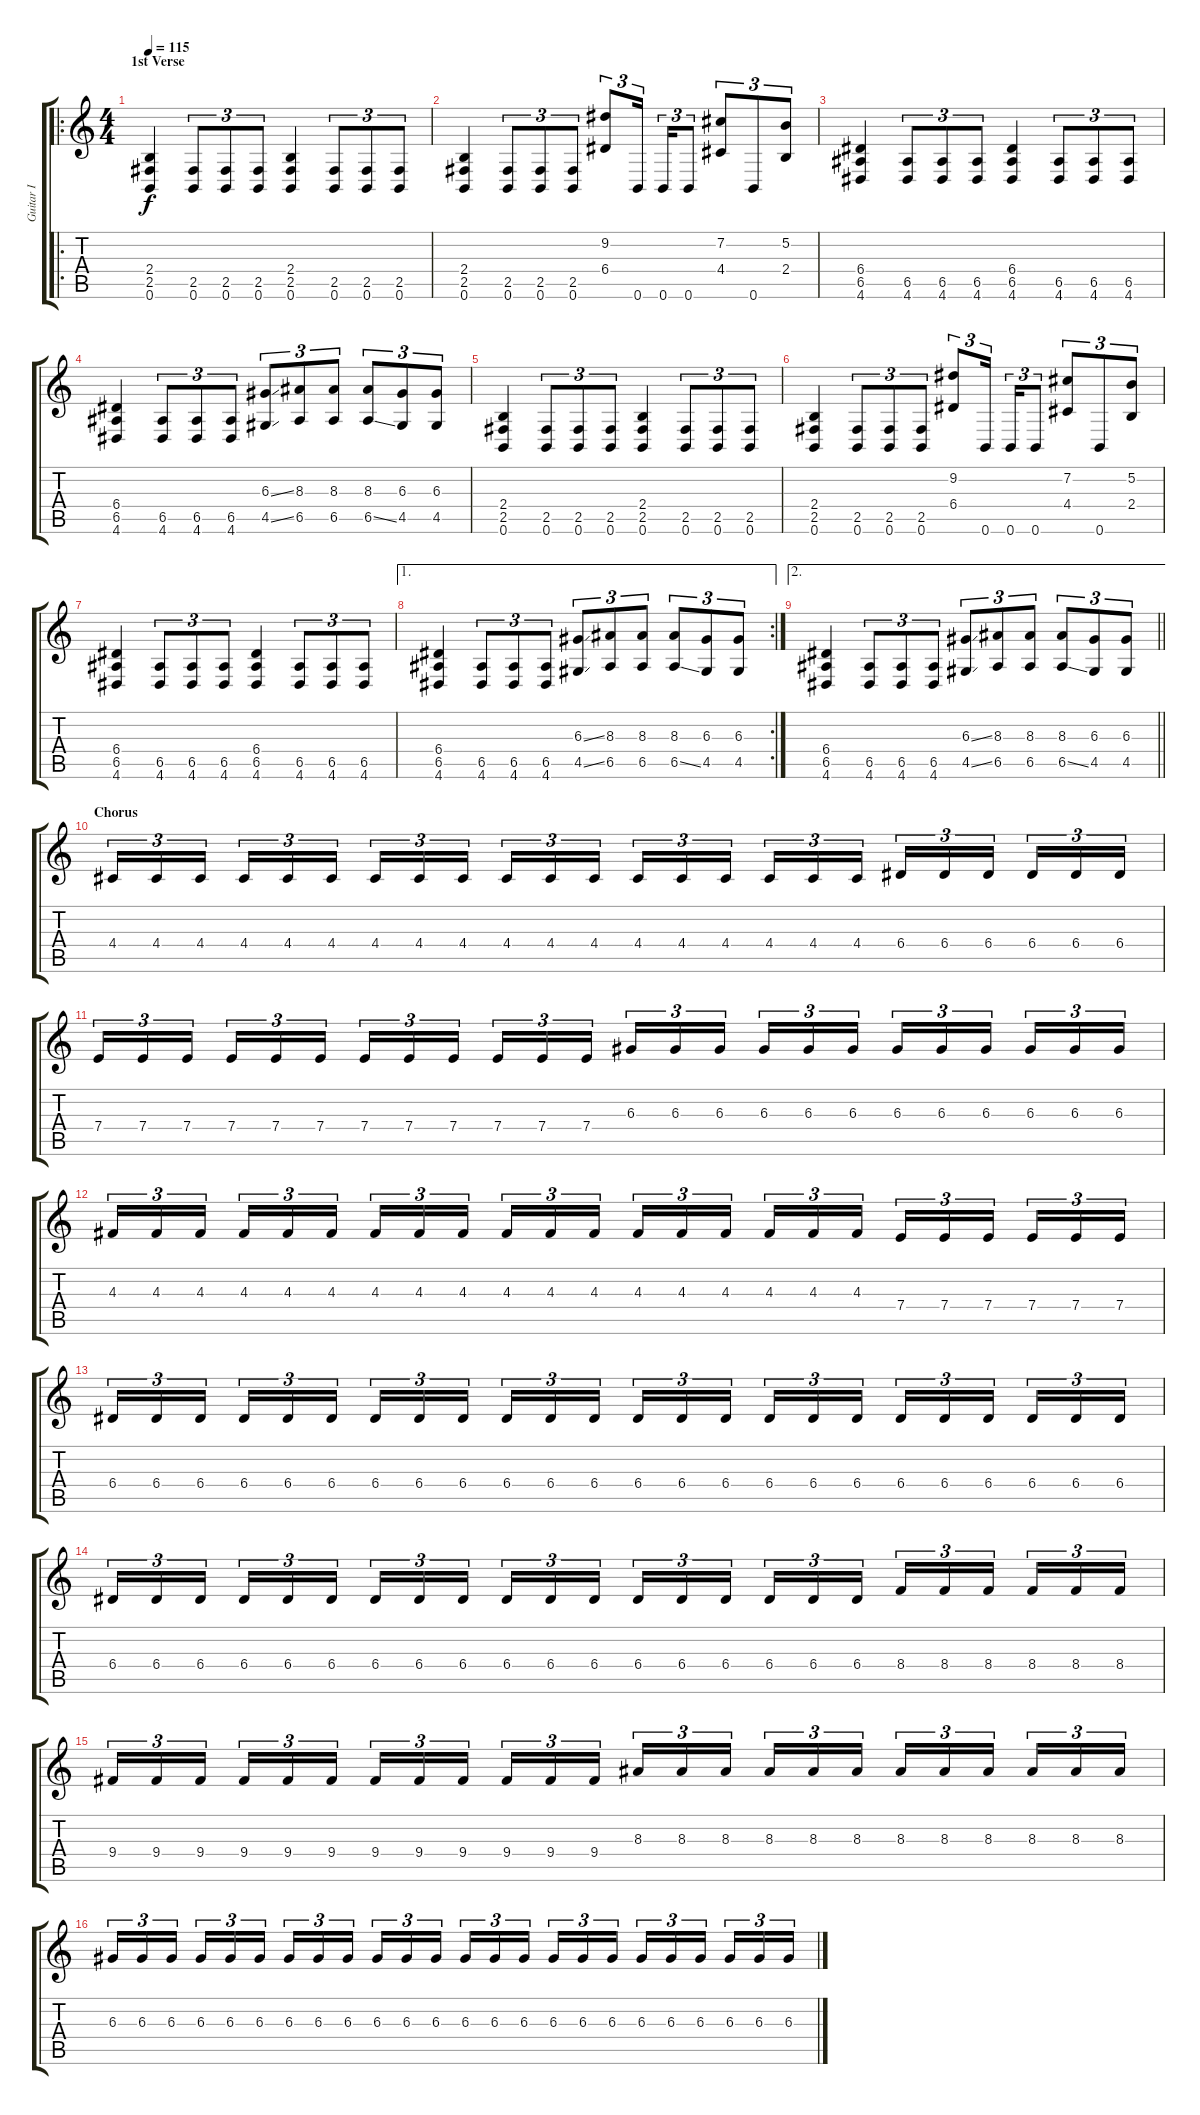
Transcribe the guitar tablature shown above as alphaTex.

\track ("Guitar I" "Guitar I") {instrument distortionguitar}
\staff {score tabs}
\tuning (B3 Gb3 D3 A2 E2 B1) {hide}
\ro
\ts (4 4)
\section ("" "1st Verse")
\tempo 115
\clef g2
\ks c
(2.4 2.5 0.6).4{dy f volume 13} (2.5 0.6).8{tu (3 2)} (2.5 0.6).8{tu (3 2)} (2.5 0.6).8{tu (3 2)} (2.4 2.5 0.6).4 (2.5 0.6).8{tu (3 2)} (2.5 0.6).8{tu (3 2)} (2.5 0.6).8{tu (3 2)} |
(2.4 2.5 0.6).4 (2.5 0.6).8{tu (3 2)} (2.5 0.6).8{tu (3 2)} (2.5 0.6).8{tu (3 2)} (9.2 6.4).8{tu (3 2)} 0.6.16{tu (3 2) beam splitsecondary} 0.6.16{tu (3 2)} 0.6.8{tu (3 2)} (7.2 4.4).8{tu (3 2)} 0.6.8{tu (3 2)} (5.2 2.4).8{tu (3 2)} |
(6.4 6.5 4.6).4 (6.5 4.6).8{tu (3 2)} (6.5 4.6).8{tu (3 2)} (6.5 4.6).8{tu (3 2)} (6.4 6.5 4.6).4 (6.5 4.6).8{tu (3 2)} (6.5 4.6).8{tu (3 2)} (6.5 4.6).8{tu (3 2)} |
(6.4 6.5 4.6).4 (6.5 4.6).8{tu (3 2)} (6.5 4.6).8{tu (3 2)} (6.5 4.6).8{tu (3 2)} (6.3{ss} 4.5{ss}).8{tu (3 2)} (8.3 6.5).8{tu (3 2)} (8.3 6.5).8{tu (3 2)} (8.3 6.5{ss}).8{tu (3 2)} (6.3 4.5).8{tu (3 2)} (6.3 4.5).8{tu (3 2)} |
(2.4 2.5 0.6).4 (2.5 0.6).8{tu (3 2)} (2.5 0.6).8{tu (3 2)} (2.5 0.6).8{tu (3 2)} (2.4 2.5 0.6).4 (2.5 0.6).8{tu (3 2)} (2.5 0.6).8{tu (3 2)} (2.5 0.6).8{tu (3 2)} |
(2.4 2.5 0.6).4 (2.5 0.6).8{tu (3 2)} (2.5 0.6).8{tu (3 2)} (2.5 0.6).8{tu (3 2)} (9.2 6.4).8{tu (3 2)} 0.6.16{tu (3 2) beam splitsecondary} 0.6.16{tu (3 2)} 0.6.8{tu (3 2)} (7.2 4.4).8{tu (3 2)} 0.6.8{tu (3 2)} (5.2 2.4).8{tu (3 2)} |
(6.4 6.5 4.6).4 (6.5 4.6).8{tu (3 2)} (6.5 4.6).8{tu (3 2)} (6.5 4.6).8{tu (3 2)} (6.4 6.5 4.6).4 (6.5 4.6).8{tu (3 2)} (6.5 4.6).8{tu (3 2)} (6.5 4.6).8{tu (3 2)} |
\ae 1
\rc 2
(6.4 6.5 4.6).4 (6.5 4.6).8{tu (3 2)} (6.5 4.6).8{tu (3 2)} (6.5 4.6).8{tu (3 2)} (6.3{ss} 4.5{ss}).8{tu (3 2)} (8.3 6.5).8{tu (3 2)} (8.3 6.5).8{tu (3 2)} (8.3 6.5{ss}).8{tu (3 2)} (6.3 4.5).8{tu (3 2)} (6.3 4.5).8{tu (3 2)} |
\ae 2
\barLineRight lightlight
(6.4 6.5 4.6).4 (6.5 4.6).8{tu (3 2)} (6.5 4.6).8{tu (3 2)} (6.5 4.6).8{tu (3 2)} (6.3{ss} 4.5{ss}).8{tu (3 2)} (8.3 6.5).8{tu (3 2)} (8.3 6.5).8{tu (3 2)} (8.3 6.5{ss}).8{tu (3 2)} (6.3 4.5).8{tu (3 2)} (6.3 4.5).8{tu (3 2)} |
\section ("" "Chorus")
4.4.16{tu (3 2)} 4.4.16{tu (3 2)} 4.4.16{tu (3 2) beam splitsecondary} 4.4.16{tu (3 2)} 4.4.16{tu (3 2)} 4.4.16{tu (3 2)} 4.4.16{tu (3 2)} 4.4.16{tu (3 2)} 4.4.16{tu (3 2) beam splitsecondary} 4.4.16{tu (3 2)} 4.4.16{tu (3 2)} 4.4.16{tu (3 2)} 4.4.16{tu (3 2)} 4.4.16{tu (3 2)} 4.4.16{tu (3 2) beam splitsecondary} 4.4.16{tu (3 2)} 4.4.16{tu (3 2)} 4.4.16{tu (3 2)} 6.4.16{tu (3 2)} 6.4.16{tu (3 2)} 6.4.16{tu (3 2) beam splitsecondary} 6.4.16{tu (3 2)} 6.4.16{tu (3 2)} 6.4.16{tu (3 2)} |
7.4.16{tu (3 2)} 7.4.16{tu (3 2)} 7.4.16{tu (3 2) beam splitsecondary} 7.4.16{tu (3 2)} 7.4.16{tu (3 2)} 7.4.16{tu (3 2)} 7.4.16{tu (3 2)} 7.4.16{tu (3 2)} 7.4.16{tu (3 2) beam splitsecondary} 7.4.16{tu (3 2)} 7.4.16{tu (3 2)} 7.4.16{tu (3 2)} 6.3.16{tu (3 2)} 6.3.16{tu (3 2)} 6.3.16{tu (3 2) beam splitsecondary} 6.3.16{tu (3 2)} 6.3.16{tu (3 2)} 6.3.16{tu (3 2)} 6.3.16{tu (3 2)} 6.3.16{tu (3 2)} 6.3.16{tu (3 2) beam splitsecondary} 6.3.16{tu (3 2)} 6.3.16{tu (3 2)} 6.3.16{tu (3 2)} |
4.3.16{tu (3 2)} 4.3.16{tu (3 2)} 4.3.16{tu (3 2) beam splitsecondary} 4.3.16{tu (3 2)} 4.3.16{tu (3 2)} 4.3.16{tu (3 2)} 4.3.16{tu (3 2)} 4.3.16{tu (3 2)} 4.3.16{tu (3 2) beam splitsecondary} 4.3.16{tu (3 2)} 4.3.16{tu (3 2)} 4.3.16{tu (3 2)} 4.3.16{tu (3 2)} 4.3.16{tu (3 2)} 4.3.16{tu (3 2) beam splitsecondary} 4.3.16{tu (3 2)} 4.3.16{tu (3 2)} 4.3.16{tu (3 2)} 7.4.16{tu (3 2)} 7.4.16{tu (3 2)} 7.4.16{tu (3 2) beam splitsecondary} 7.4.16{tu (3 2)} 7.4.16{tu (3 2)} 7.4.16{tu (3 2)} |
6.4.16{tu (3 2)} 6.4.16{tu (3 2)} 6.4.16{tu (3 2) beam splitsecondary} 6.4.16{tu (3 2)} 6.4.16{tu (3 2)} 6.4.16{tu (3 2)} 6.4.16{tu (3 2)} 6.4.16{tu (3 2)} 6.4.16{tu (3 2) beam splitsecondary} 6.4.16{tu (3 2)} 6.4.16{tu (3 2)} 6.4.16{tu (3 2)} 6.4.16{tu (3 2)} 6.4.16{tu (3 2)} 6.4.16{tu (3 2) beam splitsecondary} 6.4.16{tu (3 2)} 6.4.16{tu (3 2)} 6.4.16{tu (3 2)} 6.4.16{tu (3 2)} 6.4.16{tu (3 2)} 6.4.16{tu (3 2) beam splitsecondary} 6.4.16{tu (3 2)} 6.4.16{tu (3 2)} 6.4.16{tu (3 2)} |
6.4.16{tu (3 2)} 6.4.16{tu (3 2)} 6.4.16{tu (3 2) beam splitsecondary} 6.4.16{tu (3 2)} 6.4.16{tu (3 2)} 6.4.16{tu (3 2)} 6.4.16{tu (3 2)} 6.4.16{tu (3 2)} 6.4.16{tu (3 2) beam splitsecondary} 6.4.16{tu (3 2)} 6.4.16{tu (3 2)} 6.4.16{tu (3 2)} 6.4.16{tu (3 2)} 6.4.16{tu (3 2)} 6.4.16{tu (3 2) beam splitsecondary} 6.4.16{tu (3 2)} 6.4.16{tu (3 2)} 6.4.16{tu (3 2)} 8.4.16{tu (3 2)} 8.4.16{tu (3 2)} 8.4.16{tu (3 2) beam splitsecondary} 8.4.16{tu (3 2)} 8.4.16{tu (3 2)} 8.4.16{tu (3 2)} |
9.4.16{tu (3 2)} 9.4.16{tu (3 2)} 9.4.16{tu (3 2) beam splitsecondary} 9.4.16{tu (3 2)} 9.4.16{tu (3 2)} 9.4.16{tu (3 2)} 9.4.16{tu (3 2)} 9.4.16{tu (3 2)} 9.4.16{tu (3 2) beam splitsecondary} 9.4.16{tu (3 2)} 9.4.16{tu (3 2)} 9.4.16{tu (3 2)} 8.3.16{tu (3 2)} 8.3.16{tu (3 2)} 8.3.16{tu (3 2) beam splitsecondary} 8.3.16{tu (3 2)} 8.3.16{tu (3 2)} 8.3.16{tu (3 2)} 8.3.16{tu (3 2)} 8.3.16{tu (3 2)} 8.3.16{tu (3 2) beam splitsecondary} 8.3.16{tu (3 2)} 8.3.16{tu (3 2)} 8.3.16{tu (3 2)} |
6.3.16{tu (3 2)} 6.3.16{tu (3 2)} 6.3.16{tu (3 2) beam splitsecondary} 6.3.16{tu (3 2)} 6.3.16{tu (3 2)} 6.3.16{tu (3 2)} 6.3.16{tu (3 2)} 6.3.16{tu (3 2)} 6.3.16{tu (3 2) beam splitsecondary} 6.3.16{tu (3 2)} 6.3.16{tu (3 2)} 6.3.16{tu (3 2)} 6.3.16{tu (3 2)} 6.3.16{tu (3 2)} 6.3.16{tu (3 2) beam splitsecondary} 6.3.16{tu (3 2)} 6.3.16{tu (3 2)} 6.3.16{tu (3 2)} 6.3.16{tu (3 2)} 6.3.16{tu (3 2)} 6.3.16{tu (3 2) beam splitsecondary} 6.3.16{tu (3 2)} 6.3.16{tu (3 2)} 6.3.16{tu (3 2)}
